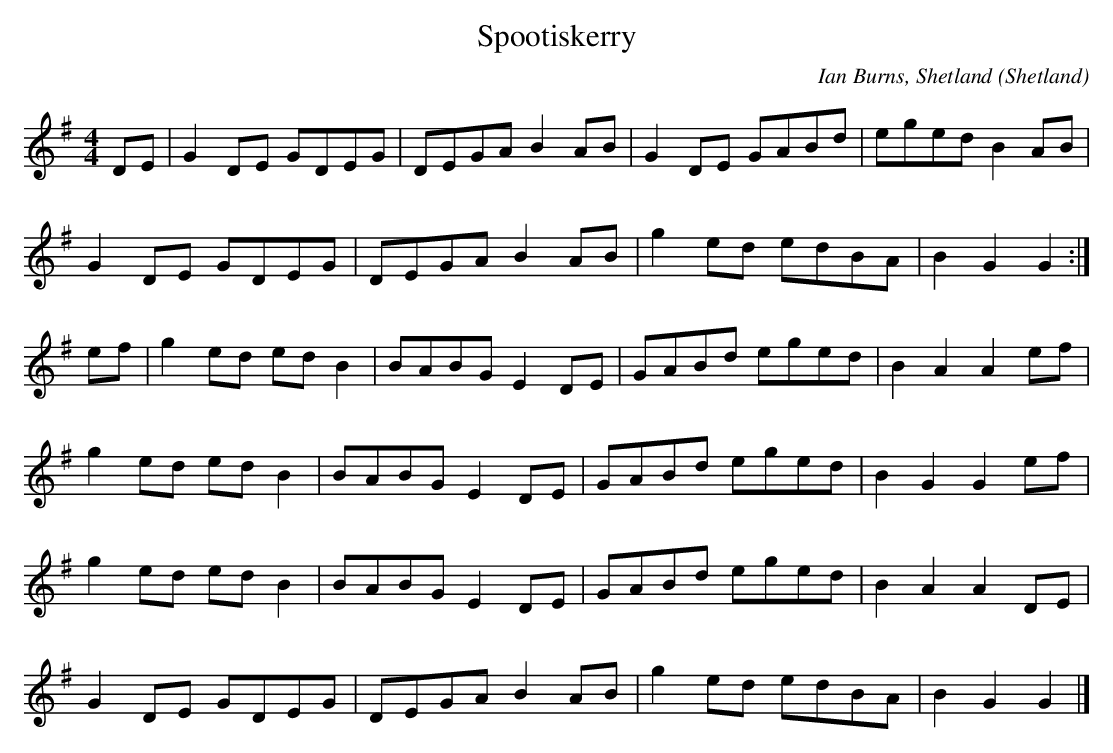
X:1
T:Spootiskerry
C:Ian Burns, Shetland
L:1/8
M:4/4
O:Shetland
K:G
DE|G2 DE GDEG|DEGA B2 AB|G2 DE GABd|eged B2 AB|
G2 DE GDEG|DEGA B2 AB|g2 ed edBA|B2 G2 G2:|]
ef|g2 ed ed B2|BABG E2 DE|GABd eged|B2 A2 A2 ef|
g2 ed ed B2|BABG E2 DE|GABd eged|B2 G2 G2 ef|
g2 ed ed B2|BABG E2 DE|GABd eged|B2 A2 A2 DE|
G2 DE GDEG|DEGA B2 AB|g2 ed edBA|B2 G2 G2|]
